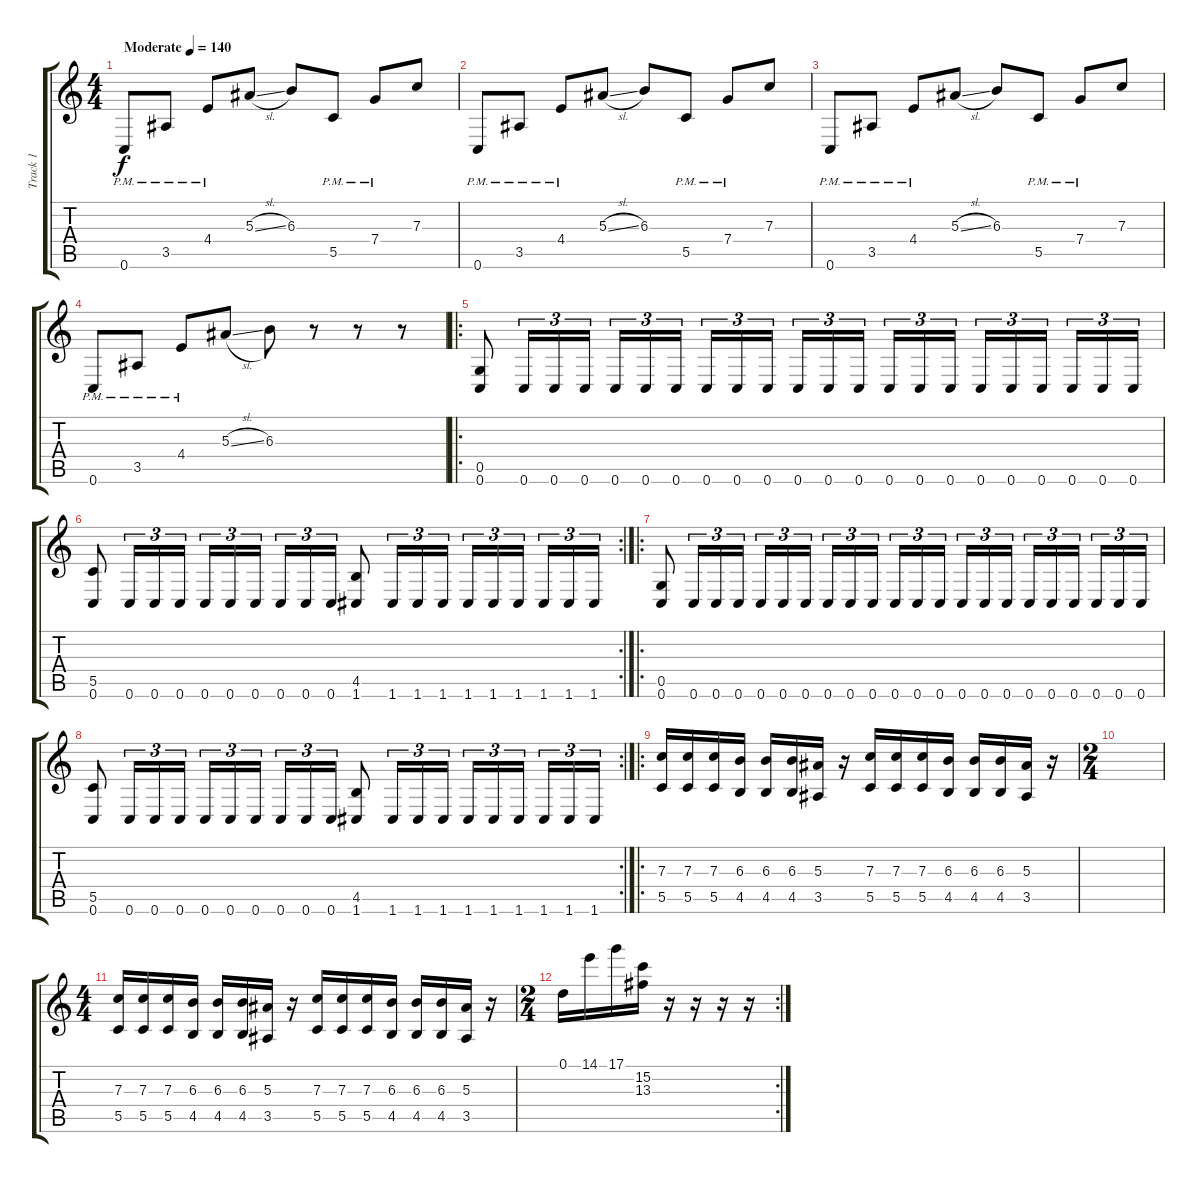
\track ("Track 1" "Track 1") {instrument distortionguitar}
\staff {score tabs}
\tuning (D4 A3 F3 C3 G2 C2) {hide}
\ts (4 4)
\tempo (140 "Moderate")
\clef g2
\ks c
0.6{pm}.8{dy f instrument distortionguitar} 3.5{pm}.8 4.4{pm}.8 5.3{sl}.8 6.3.8 5.5{pm}.8 7.4{pm}.8 7.3.8 |
0.6{pm}.8 3.5{pm}.8 4.4{pm}.8 5.3{sl}.8 6.3.8 5.5{pm}.8 7.4{pm}.8 7.3.8 |
0.6{pm}.8 3.5{pm}.8 4.4{pm}.8 5.3{sl}.8 6.3.8 5.5{pm}.8 7.4{pm}.8 7.3.8 |
0.6{pm}.8 3.5{pm}.8 4.4{pm}.8 5.3{sl}.8 6.3.8 r.8 r.8 r.8 |
\ro
(0.5 0.6).8 0.6.16{tu (3 2)} 0.6.16{tu (3 2)} 0.6.16{tu (3 2)} 0.6.16{tu (3 2)} 0.6.16{tu (3 2)} 0.6.16{tu (3 2) beam splitsecondary} 0.6.16{tu (3 2)} 0.6.16{tu (3 2)} 0.6.16{tu (3 2)} 0.6.16{tu (3 2)} 0.6.16{tu (3 2)} 0.6.16{tu (3 2) beam splitsecondary} 0.6.16{tu (3 2)} 0.6.16{tu (3 2)} 0.6.16{tu (3 2)} 0.6.16{tu (3 2)} 0.6.16{tu (3 2)} 0.6.16{tu (3 2) beam splitsecondary} 0.6.16{tu (3 2)} 0.6.16{tu (3 2)} 0.6.16{tu (3 2)} |
\rc 2
(5.5 0.6).8 0.6.16{tu (3 2)} 0.6.16{tu (3 2)} 0.6.16{tu (3 2)} 0.6.16{tu (3 2)} 0.6.16{tu (3 2)} 0.6.16{tu (3 2) beam splitsecondary} 0.6.16{tu (3 2)} 0.6.16{tu (3 2)} 0.6.16{tu (3 2)} (4.5 1.6).8 1.6.16{tu (3 2)} 1.6.16{tu (3 2)} 1.6.16{tu (3 2)} 1.6.16{tu (3 2)} 1.6.16{tu (3 2)} 1.6.16{tu (3 2) beam splitsecondary} 1.6.16{tu (3 2)} 1.6.16{tu (3 2)} 1.6.16{tu (3 2)} |
\ro
(0.5 0.6).8 0.6.16{tu (3 2)} 0.6.16{tu (3 2)} 0.6.16{tu (3 2)} 0.6.16{tu (3 2)} 0.6.16{tu (3 2)} 0.6.16{tu (3 2) beam splitsecondary} 0.6.16{tu (3 2)} 0.6.16{tu (3 2)} 0.6.16{tu (3 2)} 0.6.16{tu (3 2)} 0.6.16{tu (3 2)} 0.6.16{tu (3 2) beam splitsecondary} 0.6.16{tu (3 2)} 0.6.16{tu (3 2)} 0.6.16{tu (3 2)} 0.6.16{tu (3 2)} 0.6.16{tu (3 2)} 0.6.16{tu (3 2) beam splitsecondary} 0.6.16{tu (3 2)} 0.6.16{tu (3 2)} 0.6.16{tu (3 2)} |
\rc 2
(5.5 0.6).8 0.6.16{tu (3 2)} 0.6.16{tu (3 2)} 0.6.16{tu (3 2)} 0.6.16{tu (3 2)} 0.6.16{tu (3 2)} 0.6.16{tu (3 2) beam splitsecondary} 0.6.16{tu (3 2)} 0.6.16{tu (3 2)} 0.6.16{tu (3 2)} (4.5 1.6).8 1.6.16{tu (3 2)} 1.6.16{tu (3 2)} 1.6.16{tu (3 2)} 1.6.16{tu (3 2)} 1.6.16{tu (3 2)} 1.6.16{tu (3 2) beam splitsecondary} 1.6.16{tu (3 2)} 1.6.16{tu (3 2)} 1.6.16{tu (3 2)} |
\ro
(7.3 5.5).16 (7.3 5.5).16 (7.3 5.5).16 (6.3 4.5).16 (6.3 4.5).16 (6.3 4.5).16 (5.3 3.5).16 r.16 (7.3 5.5).16 (7.3 5.5).16 (7.3 5.5).16 (6.3 4.5).16 (6.3 4.5).16 (6.3 4.5).16 (5.3 3.5).16 r.16 |
\ts (2 4)
|
\ts (4 4)
(7.3 5.5).16 (7.3 5.5).16 (7.3 5.5).16 (6.3 4.5).16 (6.3 4.5).16 (6.3 4.5).16 (5.3 3.5).16 r.16 (7.3 5.5).16 (7.3 5.5).16 (7.3 5.5).16 (6.3 4.5).16 (6.3 4.5).16 (6.3 4.5).16 (5.3 3.5).16 r.16 |
\rc 2
\ts (2 4)
0.1.16 14.1.16 17.1.16 (15.2 13.3).16 r.16 r.16 r.16 r.16
